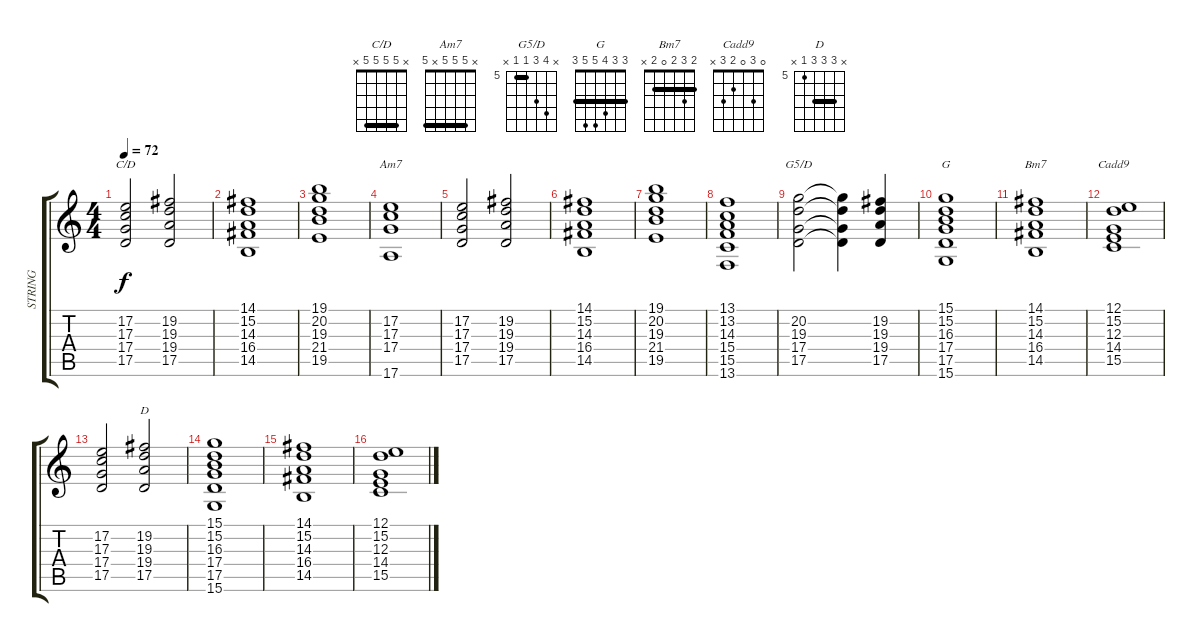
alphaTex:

\track ("STRING" "STRING") {instrument stringensemble1}
\staff {score tabs}
\tuning (E4 B3 G3 D3 A2 E2) {hide}
\chord ("C/D" x 5 5 5 5 x) {barre 5}
\chord ("Am7" x 5 5 5 x 5) {barre 5}
\chord ("G5/D" x 8 7 5 5 x) {firstfret 5 barre 5}
\chord ("G" 3 3 4 5 5 3) {barre 3}
\chord ("Bm7" 2 3 2 0 2 x) {barre 2}
\chord ("Cadd9" 0 3 0 2 3 x)
\chord ("D" x 7 7 7 5 x) {firstfret 5 barre 7}
\ts (4 4)
\tempo 72
\clef g2
\ks c
(17.2 17.3 17.4 17.5).2{ch "C/D" dy f} (19.2 19.3 19.4 17.5).2 |
(14.1 15.2 14.3 16.4 14.5).1 |
(19.1 20.2 19.3 21.4 19.5).1 |
(17.2 17.3 17.4 17.6).1{ch "Am7"} |
(17.2 17.3 17.4 17.5).2 (19.2 19.3 19.4 17.5).2 |
(14.1 15.2 14.3 16.4 14.5).1 |
(19.1 20.2 19.3 21.4 19.5).1 |
(13.1 13.2 14.3 15.4 15.5 13.6).1 |
(20.2 19.3 17.4 17.5).2{ch "G5/D"} (20.2{t} 19.3{t} 17.4{t} 17.5{t}).4 (19.2 19.3 19.4 17.5).4 |
(15.1 15.2 16.3 17.4 17.5 15.6).1{ch "G"} |
(14.1 15.2 14.3 16.4 14.5).1{ch "Bm7"} |
(12.1 15.2 12.3 14.4 15.5).1{ch "Cadd9"} |
(17.2 17.3 17.4 17.5).2 (19.2 19.3 19.4 17.5).2{ch "D"} |
(15.1 15.2 16.3 17.4 17.5 15.6).1 |
(14.1 15.2 14.3 16.4 14.5).1 |
(12.1 15.2 12.3 14.4 15.5).1
